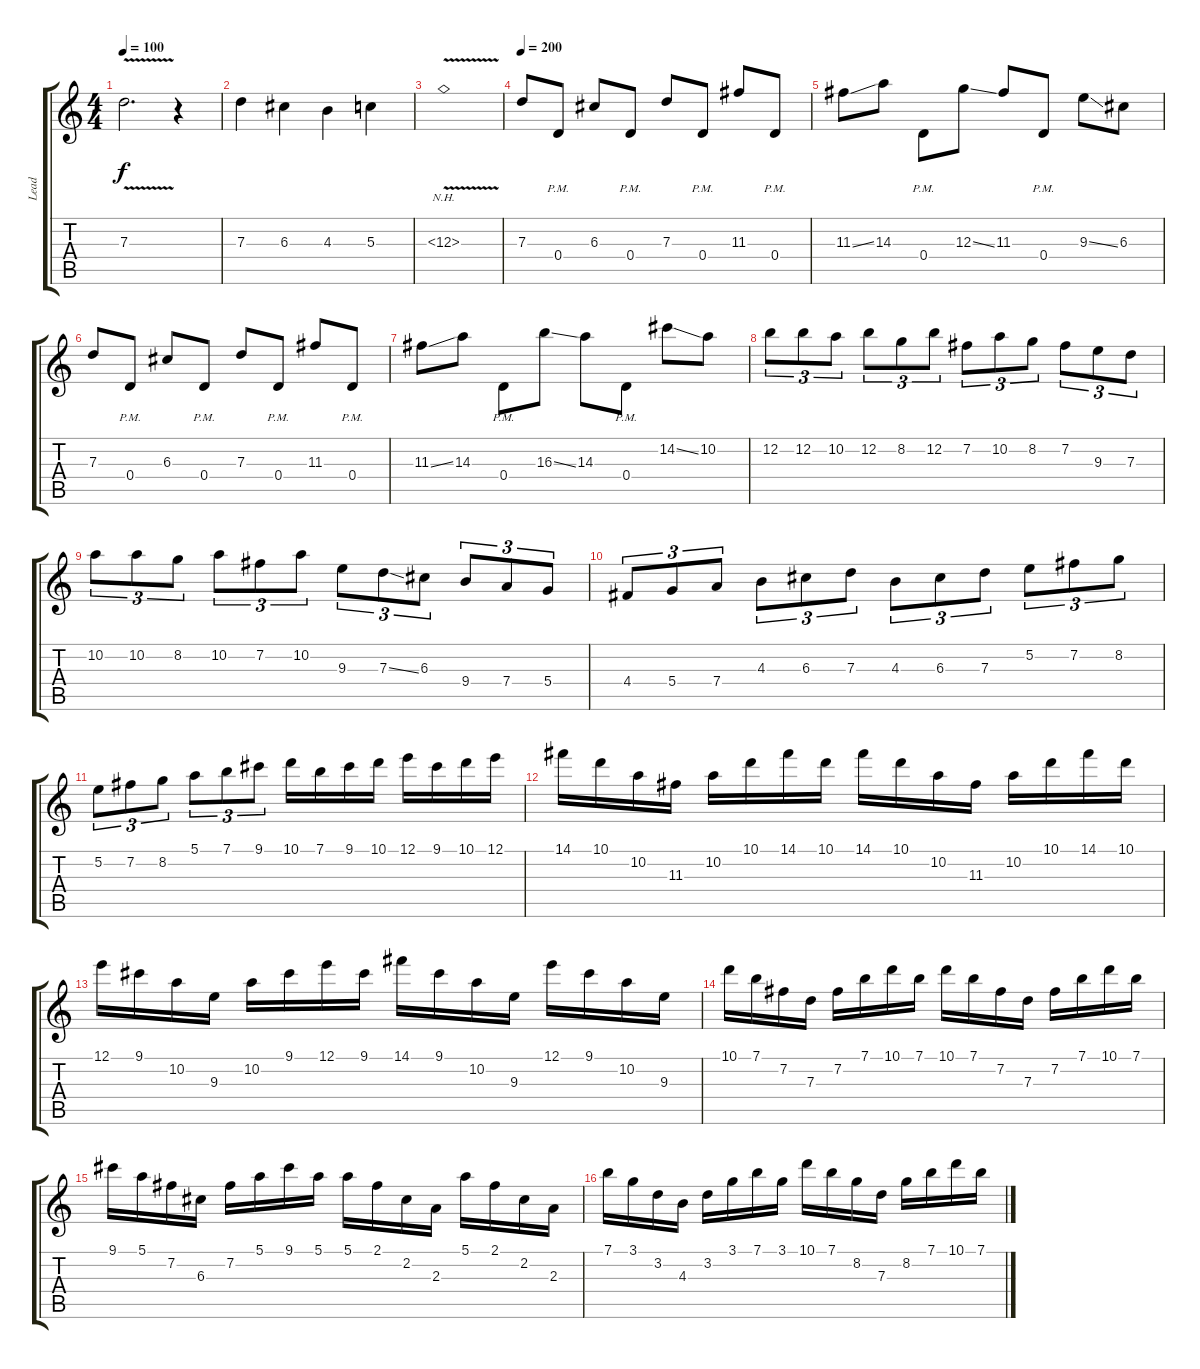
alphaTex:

\track ("Lead" "Lead") {instrument distortionguitar}
\staff {score tabs}
\tuning (E4 B3 G3 D3 A2 E2) {hide}
\ts (4 4)
\tempo 100
\clef g2
\ks c
7.3{v}.2{d dy f} r.4 |
7.3.4 6.3.4 4.3.4 5.3.4 |
6.3{nh v}.1 |
\tempo 200
7.3.8 0.4{pm}.8 6.3.8 0.4{pm}.8 7.3.8 0.4{pm}.8 11.3.8 0.4{pm}.8 |
11.3{ss}.8 14.3.8 0.4{pm}.8 12.3{ss}.8 11.3.8 0.4{pm}.8 9.3{ss}.8 6.3.8 |
7.3.8 0.4{pm}.8 6.3.8 0.4{pm}.8 7.3.8 0.4{pm}.8 11.3.8 0.4{pm}.8 |
11.3{ss}.8 14.3.8 0.4{pm}.8 16.3{ss}.8 14.3.8 0.4{pm}.8 14.2{ss}.8 10.2.8 |
12.2.8{tu (3 2)} 12.2.8{tu (3 2)} 10.2.8{tu (3 2)} 12.2.8{tu (3 2)} 8.2.8{tu (3 2)} 12.2.8{tu (3 2)} 7.2.8{tu (3 2)} 10.2.8{tu (3 2)} 8.2.8{tu (3 2)} 7.2.8{tu (3 2)} 9.3.8{tu (3 2)} 7.3.8{tu (3 2)} |
10.2.8{tu (3 2)} 10.2.8{tu (3 2)} 8.2.8{tu (3 2)} 10.2.8{tu (3 2)} 7.2.8{tu (3 2)} 10.2.8{tu (3 2)} 9.3.8{tu (3 2)} 7.3{ss}.8{tu (3 2)} 6.3.8{tu (3 2)} 9.4.8{tu (3 2)} 7.4.8{tu (3 2)} 5.4.8{tu (3 2)} |
4.4.8{tu (3 2)} 5.4.8{tu (3 2)} 7.4.8{tu (3 2)} 4.3.8{tu (3 2)} 6.3.8{tu (3 2)} 7.3.8{tu (3 2)} 4.3.8{tu (3 2)} 6.3.8{tu (3 2)} 7.3.8{tu (3 2)} 5.2.8{tu (3 2)} 7.2.8{tu (3 2)} 8.2.8{tu (3 2)} |
5.2.8{tu (3 2)} 7.2.8{tu (3 2)} 8.2.8{tu (3 2)} 5.1.8{tu (3 2)} 7.1.8{tu (3 2)} 9.1.8{tu (3 2)} 10.1.16 7.1.16 9.1.16 10.1.16 12.1.16 9.1.16 10.1.16 12.1.16 |
14.1.16 10.1.16 10.2.16 11.3.16 10.2.16 10.1.16 14.1.16 10.1.16 14.1.16 10.1.16 10.2.16 11.3.16 10.2.16 10.1.16 14.1.16 10.1.16 |
12.1.16 9.1.16 10.2.16 9.3.16 10.2.16 9.1.16 12.1.16 9.1.16 14.1.16 9.1.16 10.2.16 9.3.16 12.1.16 9.1.16 10.2.16 9.3.16 |
10.1.16 7.1.16 7.2.16 7.3.16 7.2.16 7.1.16 10.1.16 7.1.16 10.1.16 7.1.16 7.2.16 7.3.16 7.2.16 7.1.16 10.1.16 7.1.16 |
9.1.16 5.1.16 7.2.16 6.3.16 7.2.16 5.1.16 9.1.16 5.1.16 5.1.16 2.1.16 2.2.16 2.3.16 5.1.16 2.1.16 2.2.16 2.3.16 |
7.1.16 3.1.16 3.2.16 4.3.16 3.2.16 3.1.16 7.1.16 3.1.16 10.1.16 7.1.16 8.2.16 7.3.16 8.2.16 7.1.16 10.1.16 7.1.16
